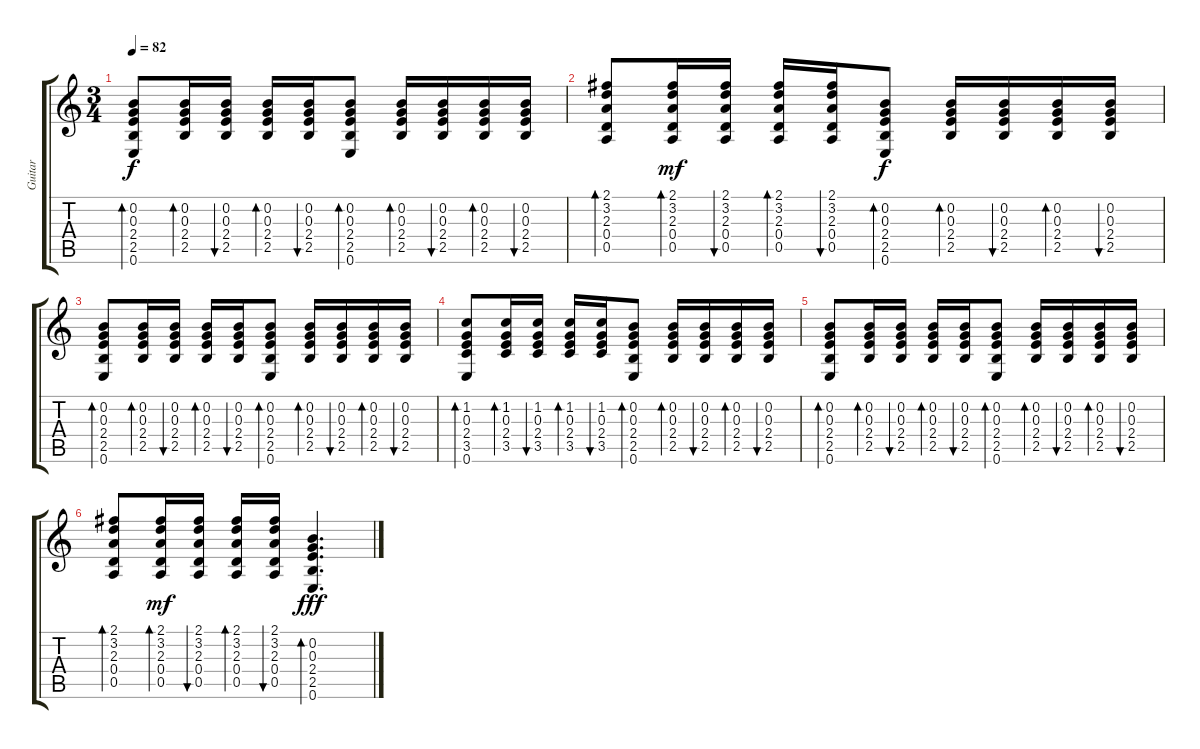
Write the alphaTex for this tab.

\track ("Guitar " "Guitar ") {instrument acousticguitarsteel}
\staff {score tabs}
\tuning (E4 B3 G3 D3 A2 E2) {hide}
\ts (3 4)
\tempo 82
\clef g2
\ks c
(0.2 0.3 2.4 2.5 0.6).8{bd 60 dy f} (0.2 0.3 2.4 2.5).16{bd 60} (0.2 0.3 2.4 2.5).16{bu 60} (0.2 0.3 2.4 2.5).16{bd 60} (0.2 0.3 2.4 2.5).16{bu 60} (0.2 0.3 2.4 2.5 0.6).8{bd 60} (0.2 0.3 2.4 2.5).16{bd 60} (0.2 0.3 2.4 2.5).16{bu 60} (0.2 0.3 2.4 2.5).16{bd 60} (0.2 0.3 2.4 2.5).16{bu 60} |
(2.1 3.2 2.3 0.4 0.5).8{bd 60} (2.1 3.2 2.3 0.4 0.5).16{bd 60 dy mf} (2.1 3.2 2.3 0.4 0.5).16{bu 60} (2.1 3.2 2.3 0.4 0.5).16{bd 60} (2.1 3.2 2.3 0.4 0.5).16{bu 60} (0.2 0.3 2.4 2.5 0.6).8{bd 60 dy f} (0.2 0.3 2.4 2.5).16{bd 60} (0.2 0.3 2.4 2.5).16{bu 60} (0.2 0.3 2.4 2.5).16{bd 60} (0.2 0.3 2.4 2.5).16{bu 60} |
(0.2 0.3 2.4 2.5 0.6).8{bd 60} (0.2 0.3 2.4 2.5).16{bd 60} (0.2 0.3 2.4 2.5).16{bu 60} (0.2 0.3 2.4 2.5).16{bd 60} (0.2 0.3 2.4 2.5).16{bu 60} (0.2 0.3 2.4 2.5 0.6).8{bd 60} (0.2 0.3 2.4 2.5).16{bd 60} (0.2 0.3 2.4 2.5).16{bu 60} (0.2 0.3 2.4 2.5).16{bd 60} (0.2 0.3 2.4 2.5).16{bu 60} |
(1.2 0.3 2.4 3.5 0.6).8{bd 60} (1.2 0.3 2.4 3.5).16{bd 60} (1.2 0.3 2.4 3.5).16{bu 60} (1.2 0.3 2.4 3.5).16{bd 60} (1.2 0.3 2.4 3.5).16{bu 60} (0.2 0.3 2.4 2.5 0.6).8{bd 60} (0.2 0.3 2.4 2.5).16{bd 60} (0.2 0.3 2.4 2.5).16{bu 60} (0.2 0.3 2.4 2.5).16{bd 60} (0.2 0.3 2.4 2.5).16{bu 60} |
(0.2 0.3 2.4 2.5 0.6).8{bd 60} (0.2 0.3 2.4 2.5).16{bd 60} (0.2 0.3 2.4 2.5).16{bu 60} (0.2 0.3 2.4 2.5).16{bd 60} (0.2 0.3 2.4 2.5).16{bu 60} (0.2 0.3 2.4 2.5 0.6).8{bd 60} (0.2 0.3 2.4 2.5).16{bd 60} (0.2 0.3 2.4 2.5).16{bu 60} (0.2 0.3 2.4 2.5).16{bd 60} (0.2 0.3 2.4 2.5).16{bu 60} |
(2.1 3.2 2.3 0.4 0.5).8{bd 60} (2.1 3.2 2.3 0.4 0.5).16{bd 60 dy mf} (2.1 3.2 2.3 0.4 0.5).16{bu 60} (2.1 3.2 2.3 0.4 0.5).16{bd 60} (2.1 3.2 2.3 0.4 0.5).16{bu 60} (0.2 0.3 2.4 2.5 0.6).4{d bd 60 dy fff}
